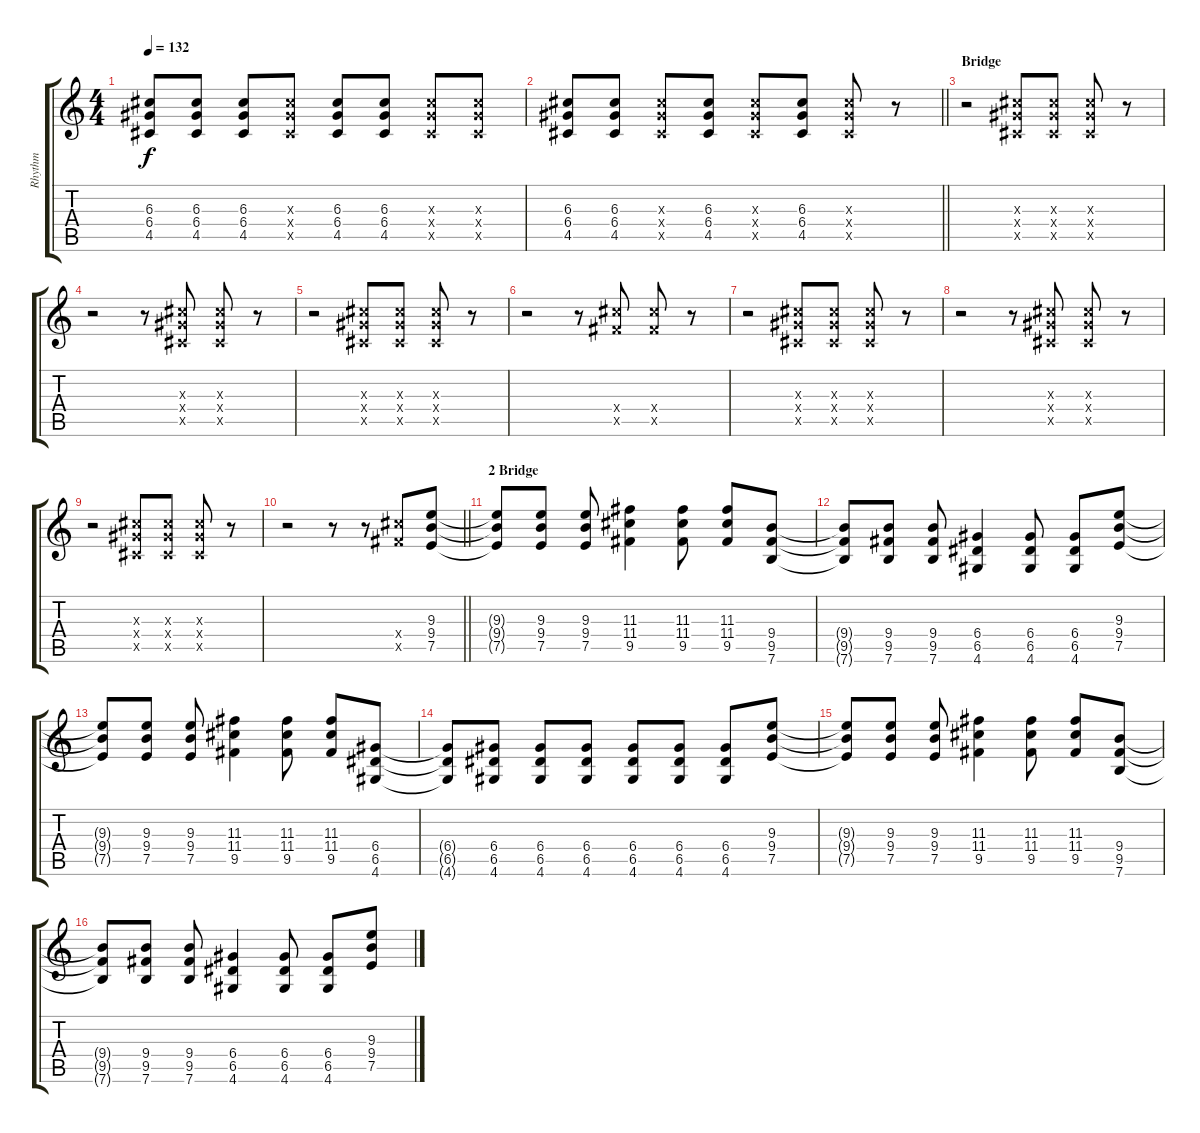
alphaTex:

\track ("Rhythm" "Rhythm") {instrument distortionguitar}
\staff {score tabs}
\tuning (E4 B3 G3 D3 A2 E2) {hide}
\ts (4 4)
\tempo 132
\clef g2
\ks c
(6.3{t} 6.4{t} 4.5{t}).8{dy f} (6.3 6.4 4.5).8 (6.3 6.4 4.5).8 (6.3{x} 6.4{x} 4.5{x}).8 (6.3 6.4 4.5).8 (6.3 6.4 4.5).8 (6.3{x} 6.4{x} 4.5{x}).8 (6.3{x} 6.4{x} 4.5{x}).8 |
\barLineRight lightlight
(6.3 6.4 4.5).8 (6.3 6.4 4.5).8 (6.3{x} 6.4{x} 4.5{x}).8 (6.3 6.4 4.5).8 (6.3{x} 6.4{x} 4.5{x}).8 (6.3 6.4 4.5).8 (6.3{x} 6.4{x} 4.5{x}).8 r.8 |
\section ("" "Bridge")
r.2 (6.3{x} 6.4{x} 4.5{x}).8 (6.3{x} 6.4{x} 4.5{x}).8 (6.3{x} 6.4{x} 4.5{x}).8 r.8 |
r.2 r.8 (6.3{x} 6.4{x} 4.5{x}).8 (6.3{x} 6.4{x} 4.5{x}).8 r.8 |
r.2 (6.3{x} 6.4{x} 4.5{x}).8 (6.3{x} 6.4{x} 4.5{x}).8 (6.3{x} 6.4{x} 4.5{x}).8 r.8 |
r.2 r.8 (11.4{x} 9.5{x}).8 (11.4{x} 9.5{x}).8 r.8 |
r.2 (6.3{x} 6.4{x} 4.5{x}).8 (6.3{x} 6.4{x} 4.5{x}).8 (6.3{x} 6.4{x} 4.5{x}).8 r.8 |
r.2 r.8 (6.3{x} 6.4{x} 4.5{x}).8 (6.3{x} 6.4{x} 4.5{x}).8 r.8 |
r.2 (6.3{x} 6.4{x} 4.5{x}).8 (6.3{x} 6.4{x} 4.5{x}).8 (6.3{x} 6.4{x} 4.5{x}).8 r.8 |
\barLineRight lightlight
r.2 r.8 r.8 (11.4{x} 9.5{x}).8 (9.3 9.4 7.5).8 |
\section ("" "2 Bridge")
(9.3{t} 9.4{t} 7.5{t}).8 (9.3 9.4 7.5).8 (9.3 9.4 7.5).8 (11.3 11.4 9.5).4 (11.3 11.4 9.5).8 (11.3 11.4 9.5).8 (9.4 9.5 7.6).8 |
(9.4{t} 9.5{t} 7.6{t}).8 (9.4 9.5 7.6).8 (9.4 9.5 7.6).8 (6.4 6.5 4.6).4 (6.4 6.5 4.6).8 (6.4 6.5 4.6).8 (9.3 9.4 7.5).8 |
(9.3{t} 9.4{t} 7.5{t}).8 (9.3 9.4 7.5).8 (9.3 9.4 7.5).8 (11.3 11.4 9.5).4 (11.3 11.4 9.5).8 (11.3 11.4 9.5).8 (6.4 6.5 4.6).8 |
(6.4{t} 6.5{t} 4.6{t}).8 (6.4 6.5 4.6).8 (6.4 6.5 4.6).8 (6.4 6.5 4.6).8 (6.4 6.5 4.6).8 (6.4 6.5 4.6).8 (6.4 6.5 4.6).8 (9.3 9.4 7.5).8 |
(9.3{t} 9.4{t} 7.5{t}).8 (9.3 9.4 7.5).8 (9.3 9.4 7.5).8 (11.3 11.4 9.5).4 (11.3 11.4 9.5).8 (11.3 11.4 9.5).8 (9.4 9.5 7.6).8 |
(9.4{t} 9.5{t} 7.6{t}).8 (9.4 9.5 7.6).8 (9.4 9.5 7.6).8 (6.4 6.5 4.6).4 (6.4 6.5 4.6).8 (6.4 6.5 4.6).8 (9.3 9.4 7.5).8
